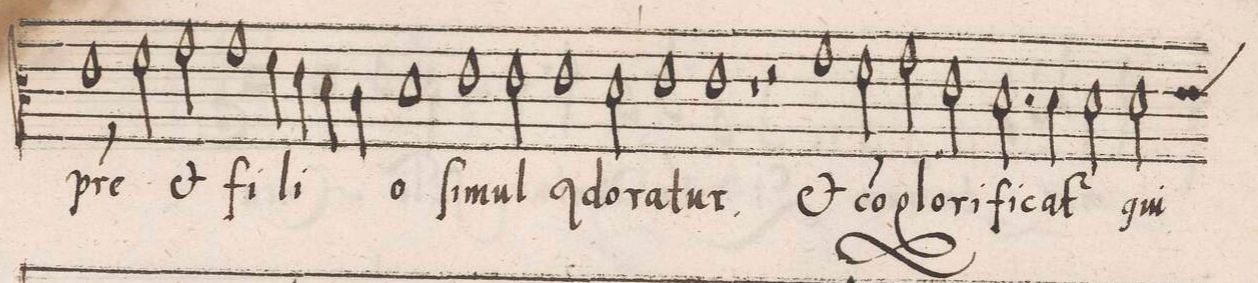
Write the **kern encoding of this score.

**kern	**text
*I"CANTVS	*
*clefC3	*
*k[]	*
*met(C|)	*
*M2/1	*
1e\	p(at)-
2f\	-re
2g\	e(t)
=115-	=115-
1g\	fi-
4f\	-li-
4e\	.
4d\	.
4c\	.
=116-	=116-
1d\	-o
1e\	ſi-
=117-	=117-
2e\	-mul
1e\	a-
2d\	-do-
=118-	=118-
1e\	-ra-
1e\	-tur
=119-	=119-
1r	.
2r	.
1g\	e(t)
=120-	=120-
2f\	co(n)-
2g\	-glo-
2e\	-ri-
=121-	=121-
2.d\	-fi-
4d\	-ca-
2d\	-t(ur)
*custos:e	*
2d\	qui
=122-	=122-
*-	*-
